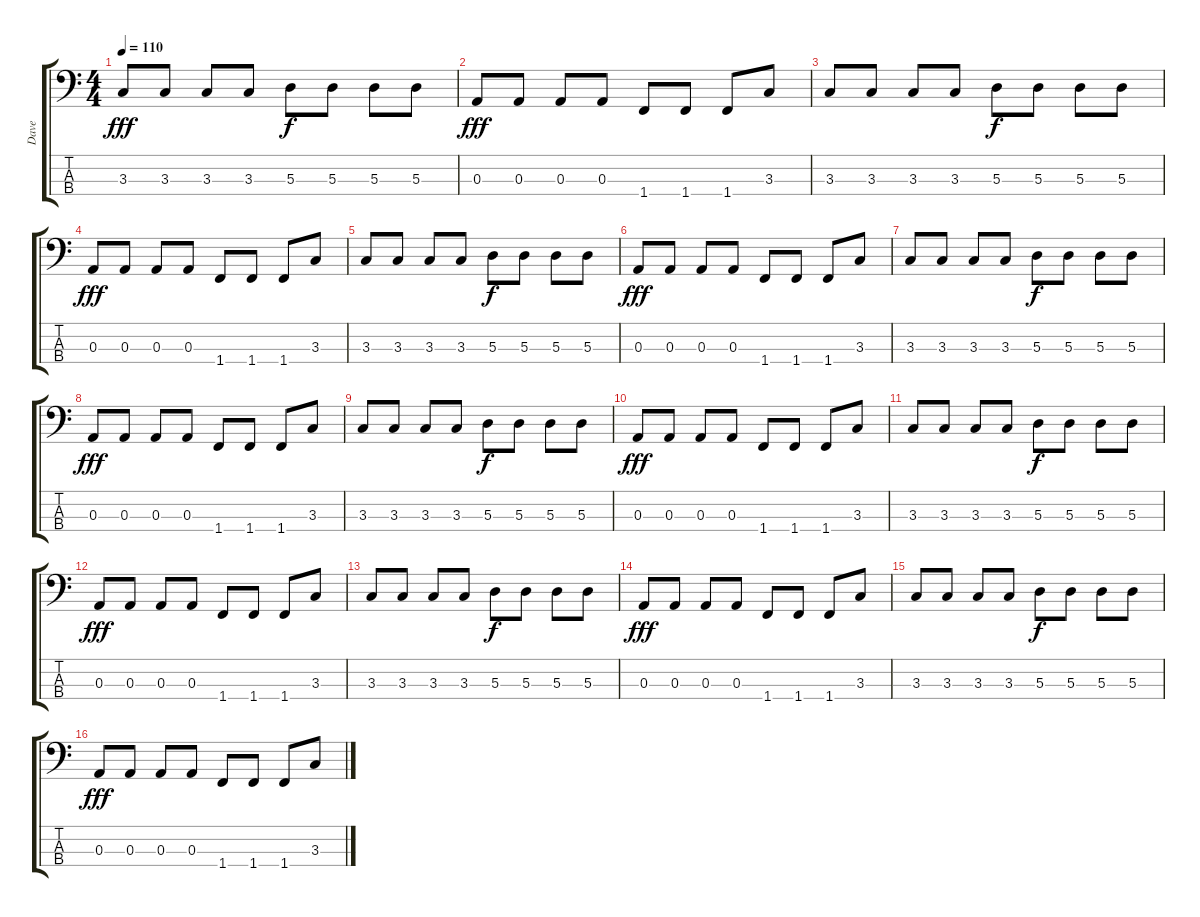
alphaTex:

\track ("Dave" "Dave") {instrument electricbasspick}
\staff {score tabs}
\tuning (G2 D2 A1 E1) {hide}
\ts (4 4)
\tempo 110
\clef f4
\ks c
3.3.8{dy fff} 3.3.8 3.3.8 3.3.8 5.3.8{dy f} 5.3.8 5.3.8 5.3.8 |
0.3.8{dy fff} 0.3.8 0.3.8 0.3.8 1.4.8 1.4.8 1.4.8 3.3.8 |
3.3.8 3.3.8 3.3.8 3.3.8 5.3.8{dy f} 5.3.8 5.3.8 5.3.8 |
0.3.8{dy fff} 0.3.8 0.3.8 0.3.8 1.4.8 1.4.8 1.4.8 3.3.8 |
3.3.8 3.3.8 3.3.8 3.3.8 5.3.8{dy f} 5.3.8 5.3.8 5.3.8 |
0.3.8{dy fff} 0.3.8 0.3.8 0.3.8 1.4.8 1.4.8 1.4.8 3.3.8 |
3.3.8 3.3.8 3.3.8 3.3.8 5.3.8{dy f} 5.3.8 5.3.8 5.3.8 |
0.3.8{dy fff} 0.3.8 0.3.8 0.3.8 1.4.8 1.4.8 1.4.8 3.3.8 |
3.3.8 3.3.8 3.3.8 3.3.8 5.3.8{dy f} 5.3.8 5.3.8 5.3.8 |
0.3.8{dy fff} 0.3.8 0.3.8 0.3.8 1.4.8 1.4.8 1.4.8 3.3.8 |
3.3.8 3.3.8 3.3.8 3.3.8 5.3.8{dy f} 5.3.8 5.3.8 5.3.8 |
0.3.8{dy fff} 0.3.8 0.3.8 0.3.8 1.4.8 1.4.8 1.4.8 3.3.8 |
3.3.8 3.3.8 3.3.8 3.3.8 5.3.8{dy f} 5.3.8 5.3.8 5.3.8 |
0.3.8{dy fff} 0.3.8 0.3.8 0.3.8 1.4.8 1.4.8 1.4.8 3.3.8 |
3.3.8 3.3.8 3.3.8 3.3.8 5.3.8{dy f} 5.3.8 5.3.8 5.3.8 |
0.3.8{dy fff} 0.3.8 0.3.8 0.3.8 1.4.8 1.4.8 1.4.8 3.3.8
